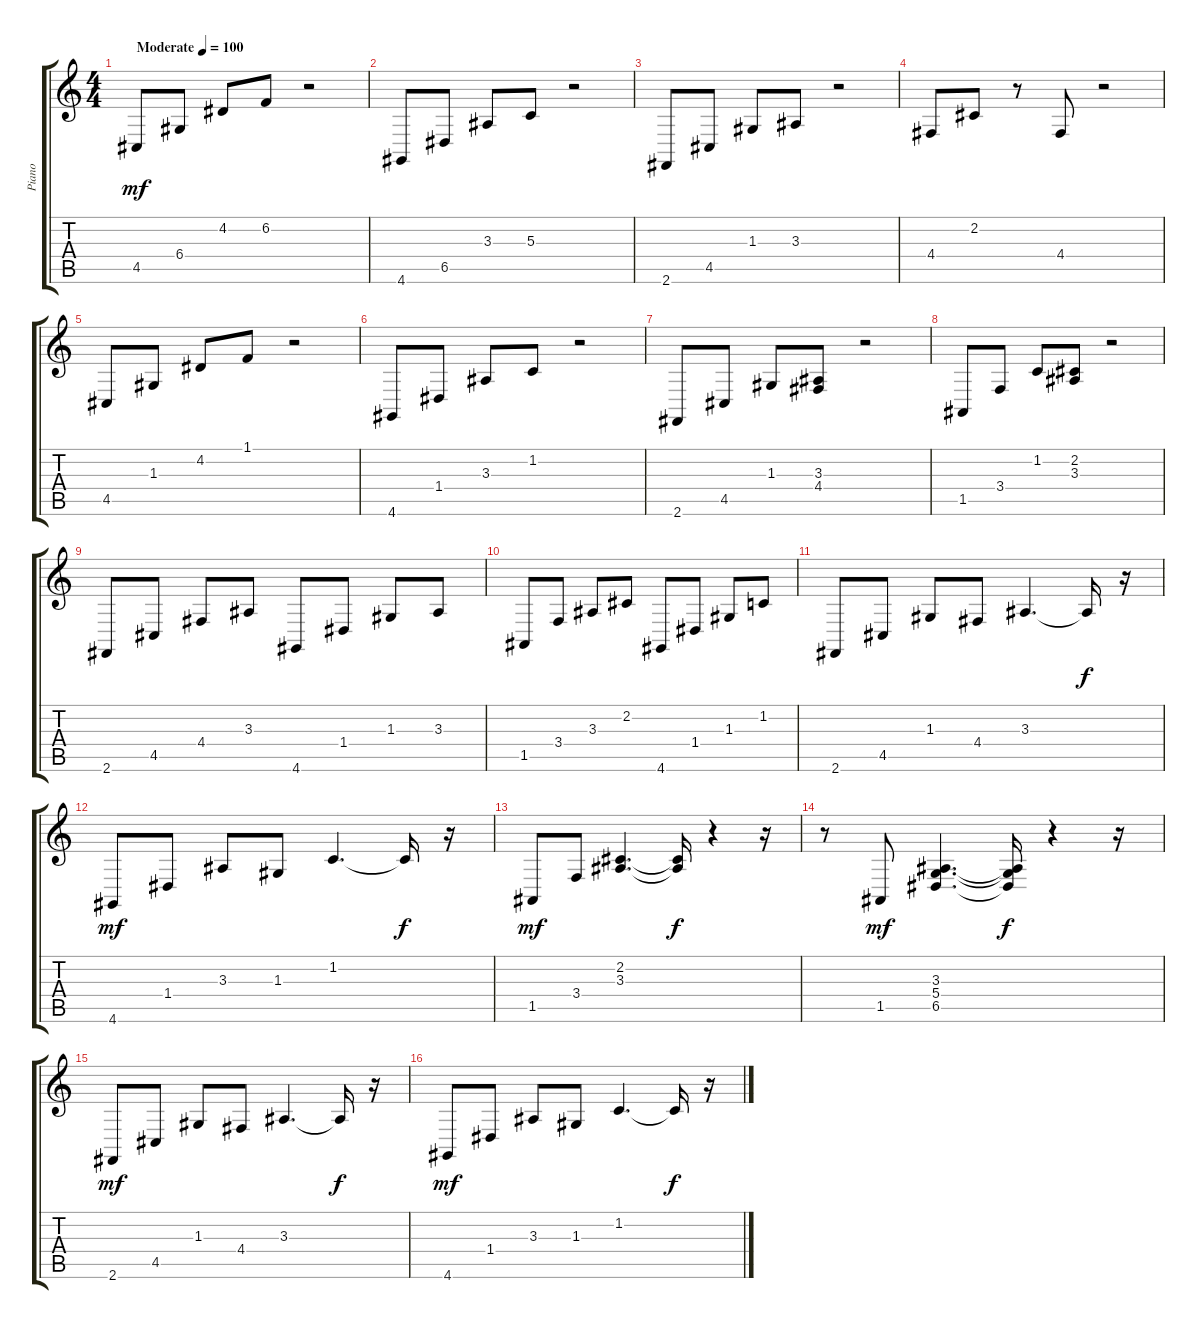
\track ("Piano" "Piano") {instrument acousticgrandpiano}
\staff {score tabs}
\tuning (E4 B3 G3 D3 A2 E2) {hide}
\ts (4 4)
\tempo (100 "Moderate")
\clef g2
\ks c
4.5.8{dy mf instrument acousticgrandpiano} 6.4.8 4.2.8 6.2.8 r.2 |
4.6.8 6.5.8 3.3.8 5.3.8 r.2 |
2.6.8 4.5.8 1.3.8 3.3.8 r.2 |
4.4.8 2.2.8 r.8 4.4.8 r.2 |
4.5.8 1.3.8 4.2.8 1.1.8 r.2 |
4.6.8 1.4.8 3.3.8 1.2.8 r.2 |
2.6.8 4.5.8 1.3.8 (3.3 4.4).8 r.2 |
1.5.8 3.4.8 1.2.8 (2.2 3.3).8 r.2 |
2.6.8 4.5.8 4.4.8 3.3.8 4.6.8 1.4.8 1.3.8 3.3.8 |
1.5.8 3.4.8 3.3.8 2.2.8 4.6.8 1.4.8 1.3.8 1.2.8 |
2.6.8 4.5.8 1.3.8 4.4.8 3.3.4{d} 3.3{t}.16{dy f} r.16 |
4.6.8{dy mf} 1.4.8 3.3.8 1.3.8 1.2.4{d} 1.2{t}.16{dy f} r.16 |
1.5.8{dy mf} 3.4.8 (2.2 3.3).4{d} (2.2{t} 3.3{t}).16{dy f} r.4 r.16 |
r.8 1.5.8{dy mf} (3.3 5.4 6.5).4{d} (3.3{t} 5.4{t} 6.5{t}).16{dy f} r.4 r.16 |
2.6.8{dy mf} 4.5.8 1.3.8 4.4.8 3.3.4{d} 3.3{t}.16{dy f} r.16 |
4.6.8{dy mf} 1.4.8 3.3.8 1.3.8 1.2.4{d} 1.2{t}.16{dy f} r.16
